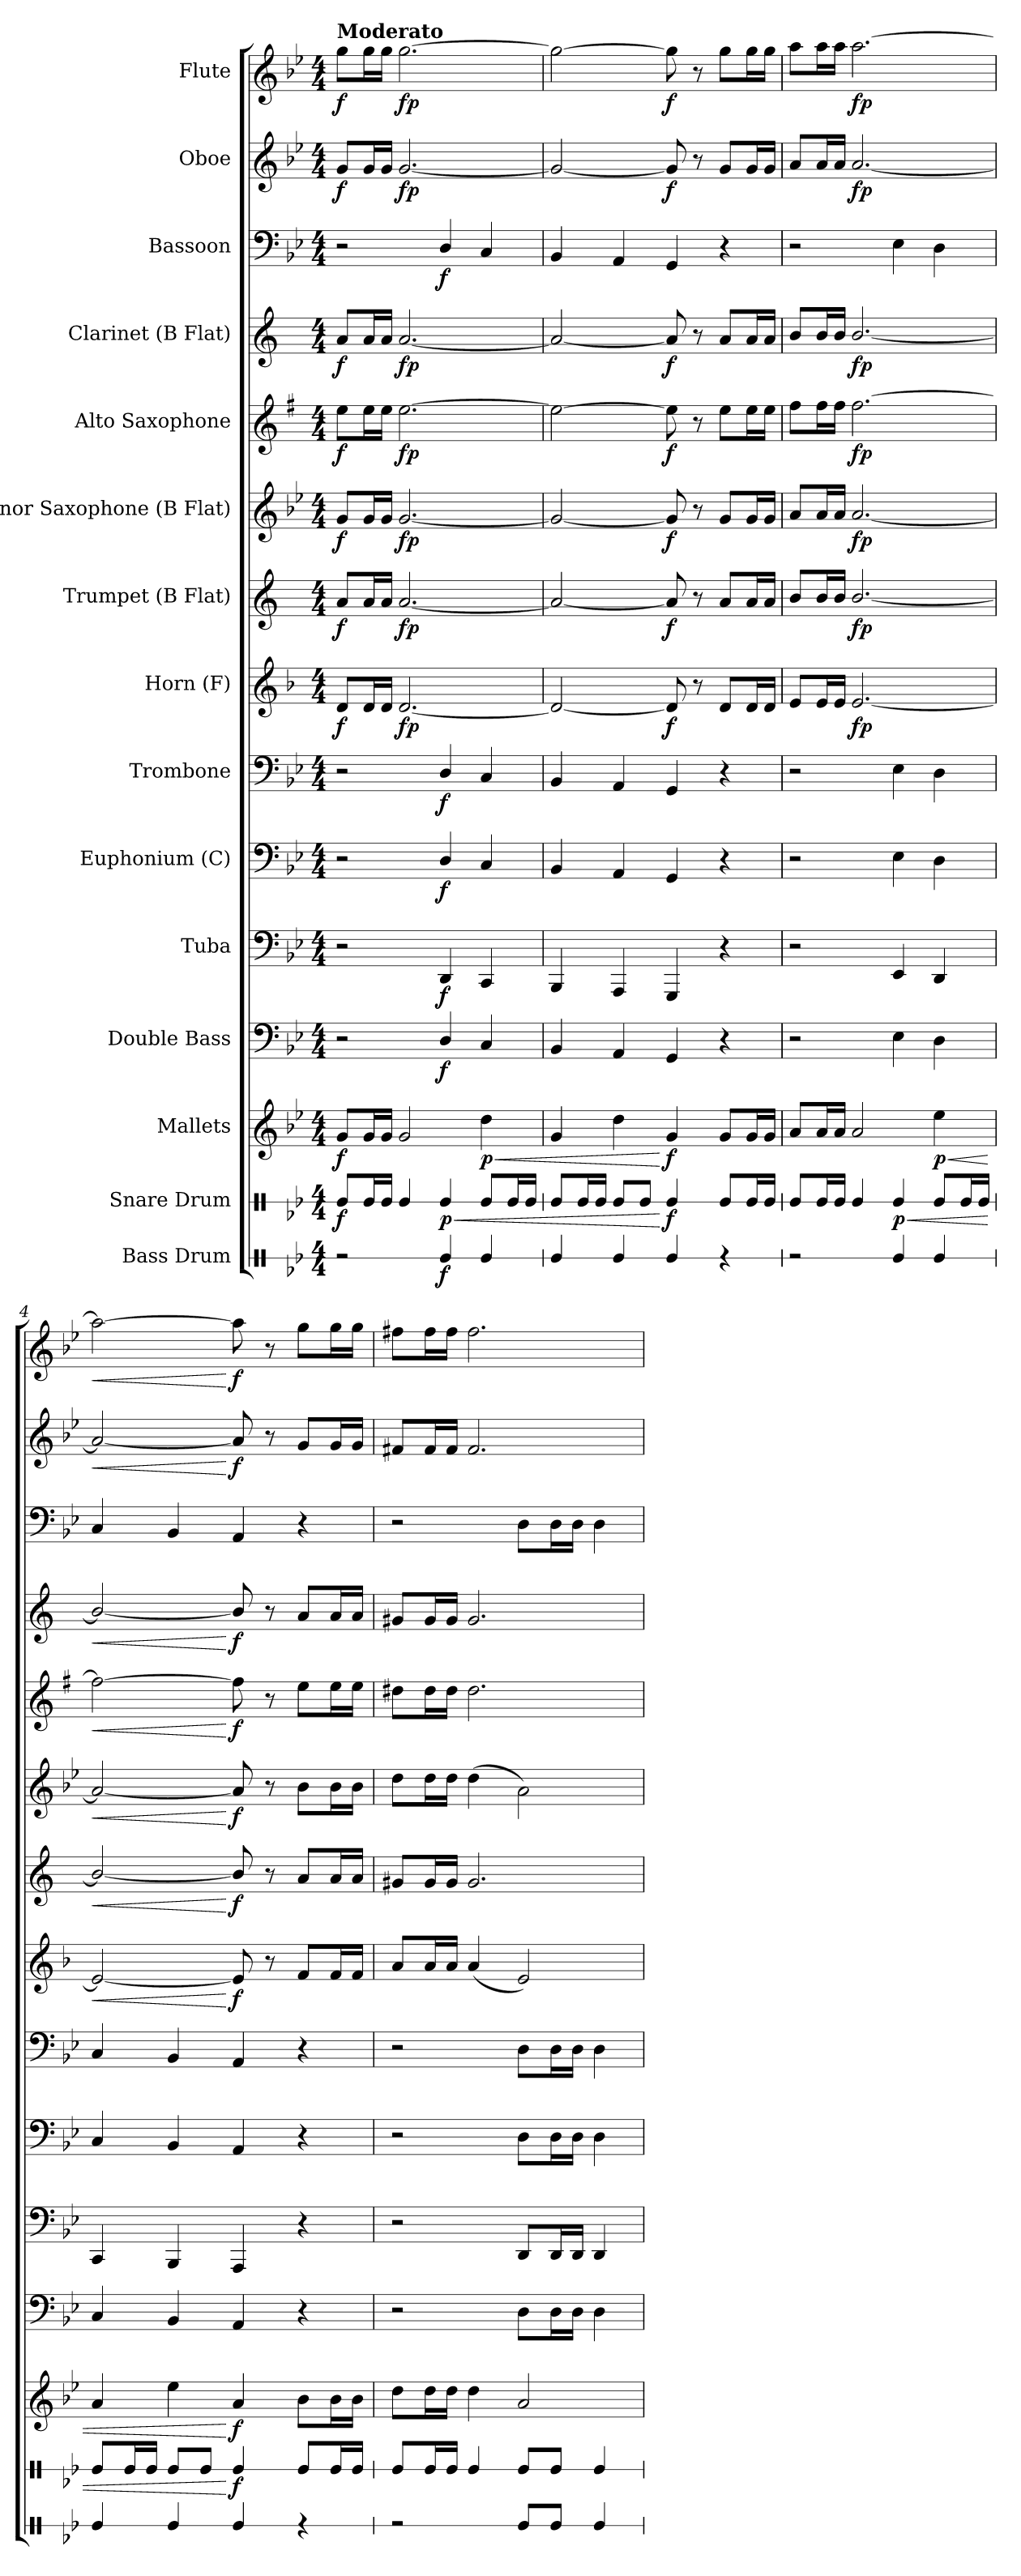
**kern	**dynam	**kern	**dynam	**kern	**dynam	**kern	**dynam	**kern	**dynam	**kern	**dynam	**kern	**dynam	**kern	**dynam	**kern	**dynam	**kern	**dynam	**kern	**dynam	**kern	**dynam	**kern	**dynam	**kern	**dynam	**kern	**dynam
*part15	*part15	*part14	*part14	*part13	*part13	*part12	*part12	*part11	*part11	*part10	*part10	*part9	*part9	*part8	*part8	*part7	*part7	*part6	*part6	*part5	*part5	*part4	*part4	*part3	*part3	*part2	*part2	*part1	*part1
*staff15	*staff15	*staff14	*staff14	*staff13	*staff13	*staff12	*staff12	*staff11	*staff11	*staff10	*staff10	*staff9	*staff9	*staff8	*staff8	*staff7	*staff7	*staff6	*staff6	*staff5	*staff5	*staff4	*staff4	*staff3	*staff3	*staff2	*staff2	*staff1	*staff1
*I"Bass Drum	*	*I"Snare Drum	*	*I"Mallets	*	*I"Double Bass	*	*I"Tuba	*	*I"Euphonium (C)	*	*I"Trombone	*	*I"Horn (F)	*	*I"Trumpet (B Flat)	*	*I"Tenor Saxophone (B Flat)	*	*I"Alto Saxophone	*	*I"Clarinet (B Flat)	*	*I"Bassoon	*	*I"Oboe	*	*I"Flute	*
*stria1	*	*stria1	*	*	*	*	*	*	*	*	*	*	*	*	*	*	*	*	*	*	*	*	*	*	*	*	*	*	*
*clefX	*	*clefX	*	*clefG2	*	*clefF4	*	*clefF4	*	*clefF4	*	*clefF4	*	*clefG2	*	*clefG2	*	*clefG2	*	*clefG2	*	*clefG2	*	*clefF4	*	*clefG2	*	*clefG2	*
*	*	*	*	*ITrd-14c-24	*	*ITrd7c12	*	*	*	*	*	*	*	*ITrd4c7	*	*ITrd1c2	*	*ITrd8c14	*	*ITrd5c9	*	*ITrd1c2	*	*	*	*	*	*	*
*k[b-e-]	*	*k[b-e-]	*	*k[b-e-]	*	*k[b-e-]	*	*k[b-e-]	*	*k[b-e-]	*	*k[b-e-]	*	*k[b-e-]	*	*k[b-e-]	*	*k[b-e-]	*	*k[b-e-]	*	*k[b-e-]	*	*k[b-e-]	*	*k[b-e-]	*	*k[b-e-]	*
*B-:	*	*B-:	*	*B-:	*	*B-:	*	*B-:	*	*B-:	*	*B-:	*	*B-:	*	*B-:	*	*B-:	*	*B-:	*	*B-:	*	*B-:	*	*B-:	*	*B-:	*
*M4/4	*	*M4/4	*	*M4/4	*	*M4/4	*	*M4/4	*	*M4/4	*	*M4/4	*	*M4/4	*	*M4/4	*	*M4/4	*	*M4/4	*	*M4/4	*	*M4/4	*	*M4/4	*	*M4/4	*
*MM100	*	*MM100	*	*MM100	*	*MM100	*	*MM100	*	*MM100	*	*MM100	*	*MM100	*	*MM100	*	*MM100	*	*MM100	*	*MM100	*	*MM100	*	*MM100	*	*MM100	*
=1	=1	=1	=1	=1	=1	=1	=1	=1	=1	=1	=1	=1	=1	=1	=1	=1	=1	=1	=1	=1	=1	=1	=1	=1	=1	=1	=1	=1	=1
!	!	!	!	!	!	!	!	!	!	!	!	!	!	!	!	!	!	!	!	!	!	!	!	!	!	!	!	!LO:TX:a:B:t=Moderato	!
!	!	!	!LO:DY:b	!	!LO:DY:b	!	!	!	!	!	!	!	!	!	!LO:DY:b	!	!LO:DY:b	!	!LO:DY:b	!	!LO:DY:b	!	!LO:DY:b	!	!	!	!LO:DY:b	!	!LO:DY:b
2r	.	8Re/L	f	8ggg/L	f	2r	.	2r	.	2r	.	2r	.	8G/L	f	8g/L	f	8G/L	f	8g\L	f	8g/L	f	2r	.	8g/L	f	8gg\L	f
.	.	16Re/L	.	16ggg/L	.	.	.	.	.	.	.	.	.	16G/L	.	16g/L	.	16G/L	.	16g\L	.	16g/L	.	.	.	16g/L	.	16gg\L	.
.	.	16Re/JJ	.	16ggg/JJ	.	.	.	.	.	.	.	.	.	16G/JJ	.	16g/JJ	.	16G/JJ	.	16g\JJ	.	16g/JJ	.	.	.	16g/JJ	.	16gg\JJ	.
!	!	!	!	!	!	!	!	!	!	!	!	!	!	!	!LO:DY:b	!	!LO:DY:b	!	!LO:DY:b	!	!LO:DY:b	!	!LO:DY:b	!	!	!	!LO:DY:b	!	!LO:DY:b
.	.	4Re/	.	2ggg/	.	.	.	.	.	.	.	.	.	[2.G/	fp	[2.g/	fp	[2.G/	fp	[2.g\	fp	[2.g/	fp	.	.	[2.g/	fp	[2.gg\	fp
!	!LO:DY:b	!	!LO:HP:b	!	!	!	!	!	!	!	!	!	!	!	!	!	!	!	!	!	!	!	!	!	!	!	!	!	!
!	!	!	!LO:DY:n=1:b	!	!	!	!LO:DY:b	!	!LO:DY:b	!	!LO:DY:b	!	!LO:DY:b	!	!	!	!	!	!	!	!	!	!	!	!LO:DY:b	!	!	!	!
4Re/	f	4Re/	< p	.	.	4DD/	f	4DD/	f	4D/	f	4D/	f	.	.	.	.	.	.	.	.	.	.	4D/	f	.	.	.	.
!	!	!	!	!	!LO:HP:b	!	!	!	!	!	!	!	!	!	!	!	!	!	!	!	!	!	!	!	!	!	!	!	!
!	!	!	!	!	!LO:DY:n=1:b	!	!	!	!	!	!	!	!	!	!	!	!	!	!	!	!	!	!	!	!	!	!	!	!
4Re/	.	8Re/L	.	4dddd\	< p	4CC/	.	4CC/	.	4C/	.	4C/	.	.	.	.	.	.	.	.	.	.	.	4C/	.	.	.	.	.
.	.	16Re/L	.	.	.	.	.	.	.	.	.	.	.	.	.	.	.	.	.	.	.	.	.	.	.	.	.	.	.
.	.	16Re/JJ	.	.	.	.	.	.	.	.	.	.	.	.	.	.	.	.	.	.	.	.	.	.	.	.	.	.	.
=2	=2	=2	=2	=2	=2	=2	=2	=2	=2	=2	=2	=2	=2	=2	=2	=2	=2	=2	=2	=2	=2	=2	=2	=2	=2	=2	=2	=2	=2
4Re/	.	8Re/L	.	4ggg/	.	4BBB-/	.	4BBB-/	.	4BB-/	.	4BB-/	.	2G/_	.	2g/_	.	2G/_	.	2g\_	.	2g/_	.	4BB-/	.	2g/_	.	2gg\_	.
.	.	16Re/L	.	.	.	.	.	.	.	.	.	.	.	.	.	.	.	.	.	.	.	.	.	.	.	.	.	.	.
.	.	16Re/JJ	.	.	.	.	.	.	.	.	.	.	.	.	.	.	.	.	.	.	.	.	.	.	.	.	.	.	.
4Re/	.	8Re/L	.	4dddd\	.	4AAA/	.	4AAA/	.	4AA/	.	4AA/	.	.	.	.	.	.	.	.	.	.	.	4AA/	.	.	.	.	.
.	.	8Re/J	.	.	.	.	.	.	.	.	.	.	.	.	.	.	.	.	.	.	.	.	.	.	.	.	.	.	.
!	!	!	!LO:DY:n=1:b	!	!LO:DY:n=1:b	!	!	!	!	!	!	!	!	!	!LO:DY:b	!	!LO:DY:b	!	!LO:DY:b	!	!LO:DY:b	!	!LO:DY:b	!	!	!	!LO:DY:b	!	!LO:DY:b
4Re/	.	4Re/	[ f	4ggg/	[ f	4GGG/	.	4GGG/	.	4GG/	.	4GG/	.	8G/]	f	8g/]	f	8G/]	f	8g\]	f	8g/]	f	4GG/	.	8g/]	f	8gg\]	f
.	.	.	.	.	.	.	.	.	.	.	.	.	.	8r	.	8r	.	8r	.	8r	.	8r	.	.	.	8r	.	8r	.
4r	.	8Re/L	.	8ggg/L	.	4r	.	4r	.	4r	.	4r	.	8G/L	.	8g/L	.	8G/L	.	8g\L	.	8g/L	.	4r	.	8g/L	.	8gg\L	.
.	.	16Re/L	.	16ggg/L	.	.	.	.	.	.	.	.	.	16G/L	.	16g/L	.	16G/L	.	16g\L	.	16g/L	.	.	.	16g/L	.	16gg\L	.
.	.	16Re/JJ	.	16ggg/JJ	.	.	.	.	.	.	.	.	.	16G/JJ	.	16g/JJ	.	16G/JJ	.	16g\JJ	.	16g/JJ	.	.	.	16g/JJ	.	16gg\JJ	.
=3	=3	=3	=3	=3	=3	=3	=3	=3	=3	=3	=3	=3	=3	=3	=3	=3	=3	=3	=3	=3	=3	=3	=3	=3	=3	=3	=3	=3	=3
2r	.	8Re/L	.	8aaa/L	.	2r	.	2r	.	2r	.	2r	.	8A/L	.	8a/L	.	8A/L	.	8a\L	.	8a/L	.	2r	.	8a/L	.	8aa\L	.
.	.	16Re/L	.	16aaa/L	.	.	.	.	.	.	.	.	.	16A/L	.	16a/L	.	16A/L	.	16a\L	.	16a/L	.	.	.	16a/L	.	16aa\L	.
.	.	16Re/JJ	.	16aaa/JJ	.	.	.	.	.	.	.	.	.	16A/JJ	.	16a/JJ	.	16A/JJ	.	16a\JJ	.	16a/JJ	.	.	.	16a/JJ	.	16aa\JJ	.
!	!	!	!	!	!	!	!	!	!	!	!	!	!	!	!LO:DY:b	!	!LO:DY:b	!	!LO:DY:b	!	!LO:DY:b	!	!LO:DY:b	!	!	!	!LO:DY:b	!	!LO:DY:b
.	.	4Re/	.	2aaa/	.	.	.	.	.	.	.	.	.	[2.A/	fp	[2.a/	fp	[2.A/	fp	[2.a\	fp	[2.a/	fp	.	.	[2.a/	fp	[2.aa\	fp
!	!	!	!LO:HP:b	!	!	!	!	!	!	!	!	!	!	!	!	!	!	!	!	!	!	!	!	!	!	!	!	!	!
!	!	!	!LO:DY:n=1:b	!	!	!	!	!	!	!	!	!	!	!	!	!	!	!	!	!	!	!	!	!	!	!	!	!	!
4Re/	.	4Re/	< p	.	.	4EE-\	.	4EE-/	.	4E-\	.	4E-\	.	.	.	.	.	.	.	.	.	.	.	4E-\	.	.	.	.	.
!	!	!	!	!	!LO:HP:b	!	!	!	!	!	!	!	!	!	!	!	!	!	!	!	!	!	!	!	!	!	!	!	!
!	!	!	!	!	!LO:DY:n=1:b	!	!	!	!	!	!	!	!	!	!	!	!	!	!	!	!	!	!	!	!	!	!	!	!
4Re/	.	8Re/L	.	4eeee-\	< p	4DD\	.	4DD/	.	4D\	.	4D\	.	.	.	.	.	.	.	.	.	.	.	4D\	.	.	.	.	.
.	.	16Re/L	.	.	.	.	.	.	.	.	.	.	.	.	.	.	.	.	.	.	.	.	.	.	.	.	.	.	.
.	.	16Re/JJ	.	.	.	.	.	.	.	.	.	.	.	.	.	.	.	.	.	.	.	.	.	.	.	.	.	.	.
=4	=4	=4	=4	=4	=4	=4	=4	=4	=4	=4	=4	=4	=4	=4	=4	=4	=4	=4	=4	=4	=4	=4	=4	=4	=4	=4	=4	=4	=4
!	!	!	!	!	!	!	!	!	!	!	!	!	!	!	!LO:HP:b	!	!LO:HP:b	!	!LO:HP:b	!	!LO:HP:b	!	!LO:HP:b	!	!	!	!LO:HP:b	!	!LO:HP:b
4Re/	.	8Re/L	.	4aaa/	.	4CC/	.	4CC/	.	4C/	.	4C/	.	2A/_	<	2a/_	<	2A/_	<	2a\_	<	2a/_	<	4C/	.	2a/_	<	2aa\_	<
.	.	16Re/L	.	.	.	.	.	.	.	.	.	.	.	.	.	.	.	.	.	.	.	.	.	.	.	.	.	.	.
.	.	16Re/JJ	.	.	.	.	.	.	.	.	.	.	.	.	.	.	.	.	.	.	.	.	.	.	.	.	.	.	.
4Re/	.	8Re/L	.	4eeee-\	.	4BBB-/	.	4BBB-/	.	4BB-/	.	4BB-/	.	.	.	.	.	.	.	.	.	.	.	4BB-/	.	.	.	.	.
.	.	8Re/J	.	.	.	.	.	.	.	.	.	.	.	.	.	.	.	.	.	.	.	.	.	.	.	.	.	.	.
!	!	!	!LO:DY:n=1:b	!	!LO:DY:n=1:b	!	!	!	!	!	!	!	!	!	!LO:DY:n=1:b	!	!LO:DY:n=1:b	!	!LO:DY:n=1:b	!	!LO:DY:n=1:b	!	!LO:DY:n=1:b	!	!	!	!LO:DY:n=1:b	!	!LO:DY:n=1:b
4Re/	.	4Re/	[ f	4aaa/	[ f	4AAA/	.	4AAA/	.	4AA/	.	4AA/	.	8A/]	[ f	8a/]	[ f	8A/]	[ f	8a\]	[ f	8a/]	[ f	4AA/	.	8a/]	[ f	8aa\]	[ f
.	.	.	.	.	.	.	.	.	.	.	.	.	.	8r	.	8r	.	8r	.	8r	.	8r	.	.	.	8r	.	8r	.
4r	.	8Re/L	.	8bbb-\L	.	4r	.	4r	.	4r	.	4r	.	8B-/L	.	8g/L	.	8B-\L	.	8g\L	.	8g/L	.	4r	.	8g/L	.	8gg\L	.
.	.	16Re/L	.	16bbb-\L	.	.	.	.	.	.	.	.	.	16B-/L	.	16g/L	.	16B-\L	.	16g\L	.	16g/L	.	.	.	16g/L	.	16gg\L	.
.	.	16Re/JJ	.	16bbb-\JJ	.	.	.	.	.	.	.	.	.	16B-/JJ	.	16g/JJ	.	16B-\JJ	.	16g\JJ	.	16g/JJ	.	.	.	16g/JJ	.	16gg\JJ	.
=5	=5	=5	=5	=5	=5	=5	=5	=5	=5	=5	=5	=5	=5	=5	=5	=5	=5	=5	=5	=5	=5	=5	=5	=5	=5	=5	=5	=5	=5
2r	.	8Re/L	.	8dddd\L	.	2r	.	2r	.	2r	.	2r	.	8d/L	.	8f#X/L	.	8d\L	.	8f#X\L	.	8f#X/L	.	2r	.	8f#X/L	.	8ff#X\L	.
.	.	16Re/L	.	16dddd\L	.	.	.	.	.	.	.	.	.	16d/L	.	16f#/L	.	16d\L	.	16f#\L	.	16f#/L	.	.	.	16f#/L	.	16ff#\L	.
.	.	16Re/JJ	.	16dddd\JJ	.	.	.	.	.	.	.	.	.	16d/JJ	.	16f#/JJ	.	16d\JJ	.	16f#\JJ	.	16f#/JJ	.	.	.	16f#/JJ	.	16ff#\JJ	.
.	.	4Re/	.	4dddd\	.	.	.	.	.	.	.	.	.	(4d/	.	2.f#/	.	(4d\	.	2.f#\	.	2.f#/	.	.	.	2.f#/	.	2.ff#\	.
8Re/L	.	8Re/L	.	2aaa/	.	8DD\L	.	8DD/L	.	8D\L	.	8D\L	.	2A/)	.	.	.	2A\)	.	.	.	.	.	8D\L	.	.	.	.	.
8Re/J	.	8Re/J	.	.	.	16DD\L	.	16DD/L	.	16D\L	.	16D\L	.	.	.	.	.	.	.	.	.	.	.	16D\L	.	.	.	.	.
.	.	.	.	.	.	16DD\JJ	.	16DD/JJ	.	16D\JJ	.	16D\JJ	.	.	.	.	.	.	.	.	.	.	.	16D\JJ	.	.	.	.	.
4Re/	.	4Re/	.	.	.	4DD\	.	4DD/	.	4D\	.	4D\	.	.	.	.	.	.	.	.	.	.	.	4D\	.	.	.	.	.
=	=	=	=	=	=	=	=	=	=	=	=	=	=	=	=	=	=	=	=	=	=	=	=	=	=	=	=	=	=
*-	*-	*-	*-	*-	*-	*-	*-	*-	*-	*-	*-	*-	*-	*-	*-	*-	*-	*-	*-	*-	*-	*-	*-	*-	*-	*-	*-	*-	*-
